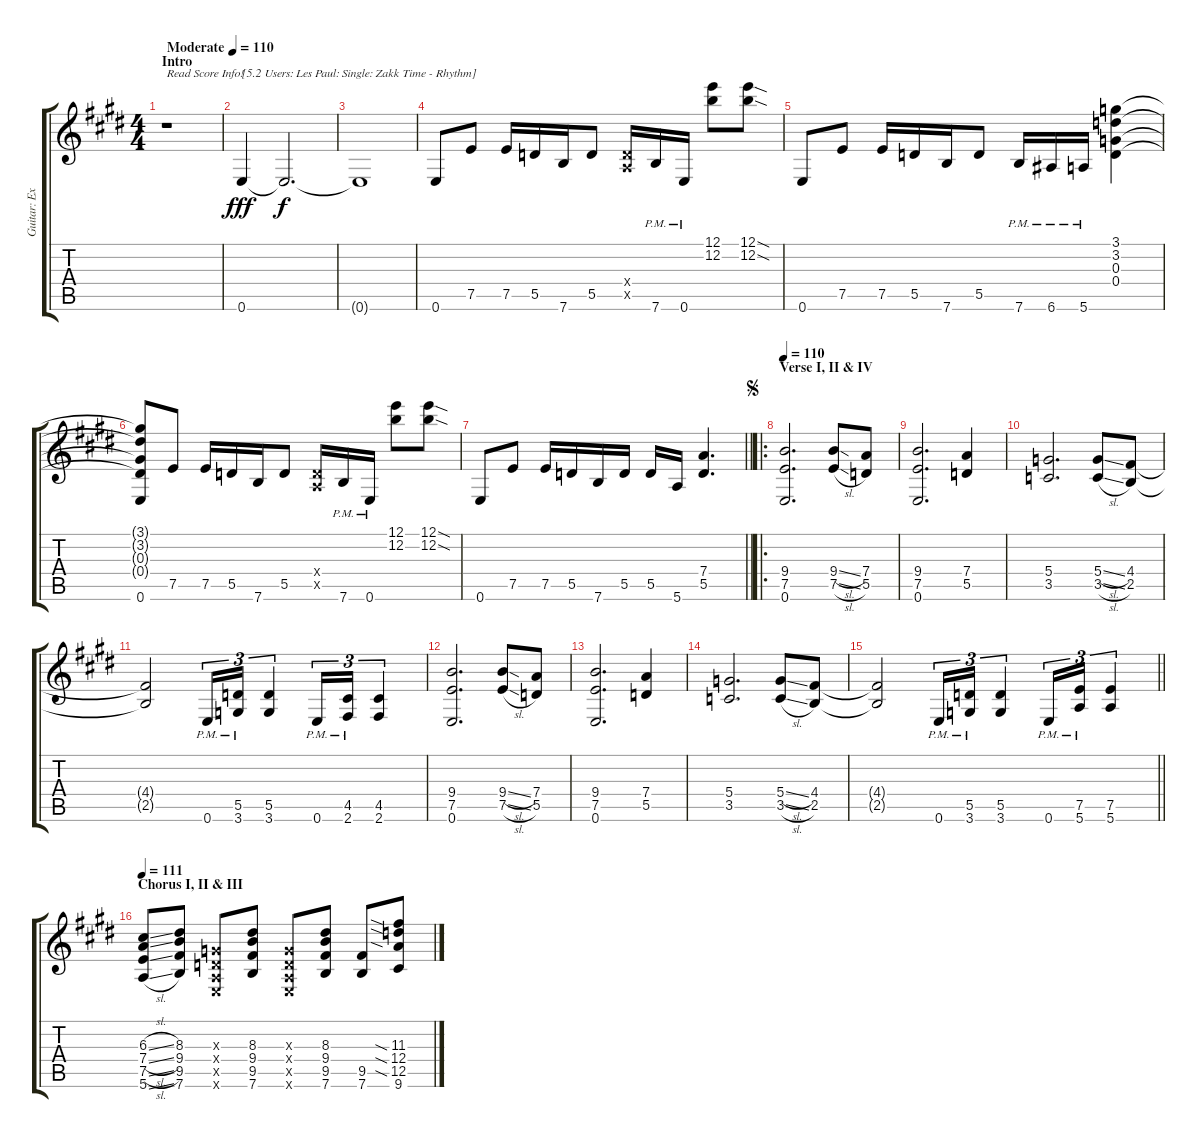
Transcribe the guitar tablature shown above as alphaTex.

\track ("Guitar: Extra" "Guitar: Ex") {instrument distortionguitar}
\staff {score tabs}
\tuning (E4 B3 G3 D3 A2 E2) {hide}
\ts (4 4)
\section ("" "Intro")
\tempo (110 "Moderate")
\clef g2
\ks e
r.1{txt "Read Score Info!" dy fff instrument distortionguitar} |
0.6.4{txt "[5.2 Users: Les Paul: Single: Zakk Time - Rhythm]" volume 0} 0.6{t}.2{d dy f volume 13} |
0.6{t}.1 |
0.6.8 7.5.8 7.5.16 5.5.16 7.6.16 5.5.8 (0.4{x} 0.5{x}).16 7.6{pm}.16 0.6{pm}.16 (12.1 12.2).8 (12.1{sod} 12.2{sod}).8 |
0.6.8 7.5.8 7.5.16 5.5.16 7.6.16 5.5.8 7.6{pm}.16 6.6{pm}.16 5.6{pm}.16 (3.1 3.2 0.3 0.4).4 |
(3.1{t} 3.2{t} 0.3{t} 0.4{t} 0.6).8 7.5.8 7.5.16 5.5.16 7.6.16 5.5.8 (0.4{x} 0.5{x}).16 7.6{pm}.16 0.6{pm}.16 (12.1 12.2).8 (12.1{sod} 12.2{sod}).8 |
\barLineRight lightlight
0.6.8 7.5.8 7.5.16 5.5.16 7.6.16 5.5.16 5.5.16 5.6.16 (7.4 5.5).4{d} |
\ro
\section ("" "Verse I, II & IV")
\jump segno
\tempo 110
(9.4 7.5 0.6).2{d} (9.4{sl} 7.5{sl}).8 (7.4 5.5).8 |
(9.4 7.5 0.6).2{d} (7.4 5.5).4 |
(5.4 3.5).2{d} (5.4{sl} 3.5{sl}).8 (4.4 2.5).8 |
(4.4{t} 2.5{t}).2 0.6{pm}.16{tu (3 2)} (5.5{pm} 3.6{pm}).16{tu (3 2)} (5.5 3.6).4{tu (3 2)} 0.6{pm}.16{tu (3 2)} (4.5{pm} 2.6{pm}).16{tu (3 2)} (4.5 2.6).4{tu (3 2)} |
(9.4 7.5 0.6).2{d} (9.4{sl} 7.5{sl}).8 (7.4 5.5).8 |
(9.4 7.5 0.6).2{d} (7.4 5.5).4 |
(5.4 3.5).2{d} (5.4{sl} 3.5{sl}).8 (4.4 2.5).8 |
\barLineRight lightlight
(4.4{t} 2.5{t}).2 0.6{pm}.16{tu (3 2)} (5.5{pm} 3.6{pm}).16{tu (3 2)} (5.5 3.6).4{tu (3 2)} 0.6{pm}.16{tu (3 2)} (7.5{pm} 5.6{pm}).16{tu (3 2)} (7.5 5.6).4{tu (3 2)} |
\section ("" "Chorus I, II & III")
\tempo 111
(6.3{sl} 7.4{sl} 7.5{sl} 5.6{sl}).8 (8.3 9.4 9.5 7.6).8 (0.3{x} 0.4{x} 0.5{x} 0.6{x}).8 (8.3 9.4 9.5 7.6).8 (0.3{x} 0.4{x} 0.5{x} 0.6{x}).8 (8.3 9.4 9.5 7.6).8 (9.5 7.6).8 (11.3{sia} 12.4{sia} 12.5{sia} 9.6).8
